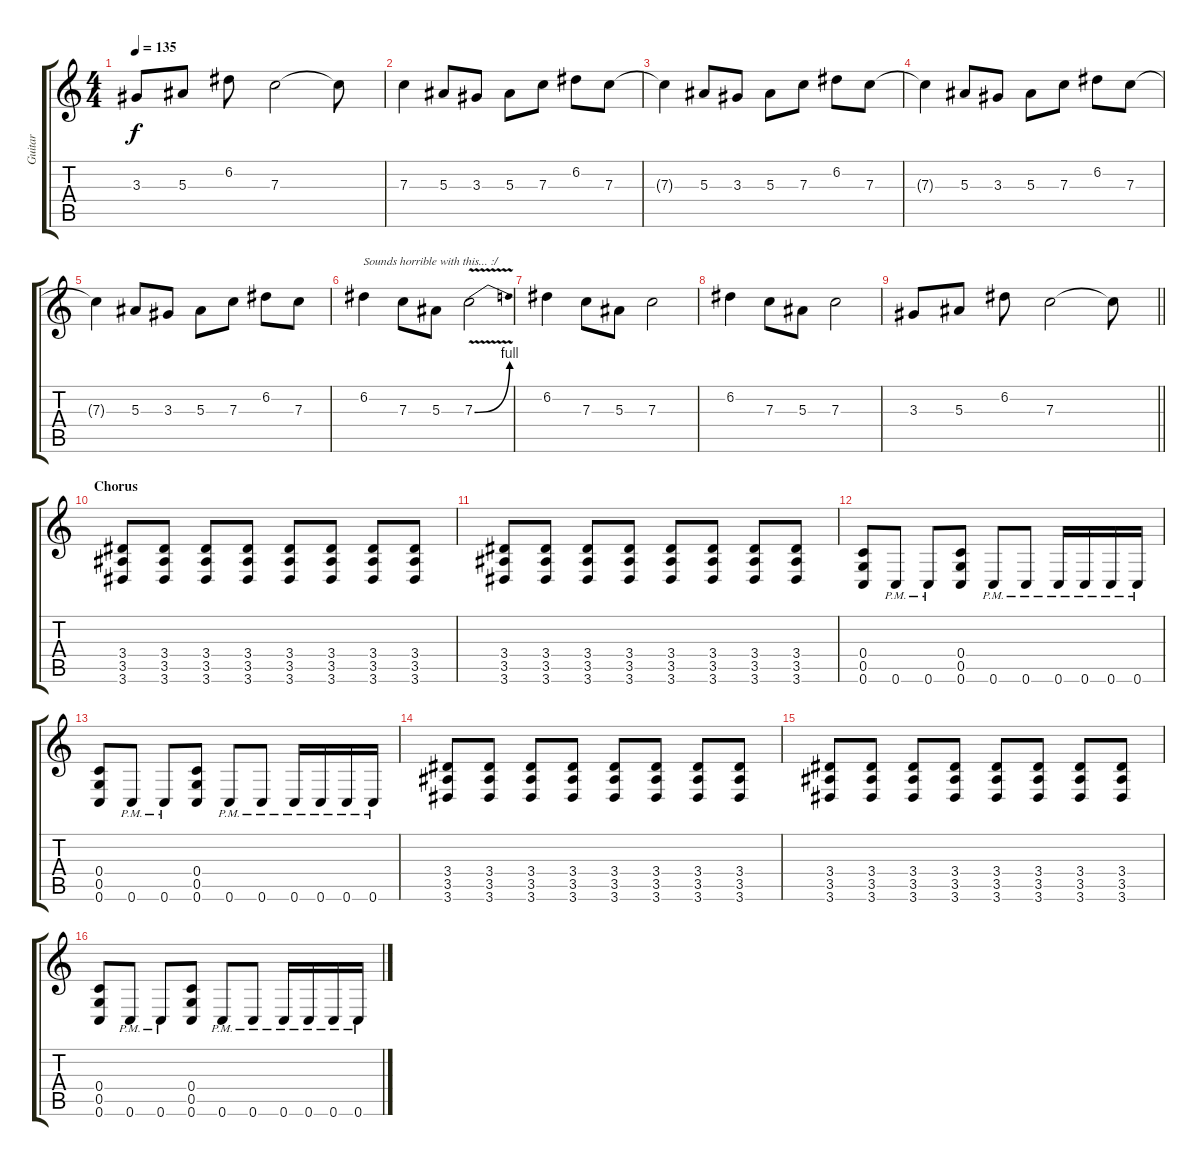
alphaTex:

\track ("Guitar" "Guitar") {instrument distortionguitar}
\staff {score tabs}
\tuning (D4 A3 F3 C3 G2 C2) {hide}
\ts (4 4)
\tempo 135
\clef g2
\ks c
3.3.8{dy f} 5.3.8 6.2.8 7.3.2 7.3{t}.8 |
7.3.4 5.3.8 3.3.8 5.3.8 7.3.8 6.2.8 7.3.8 |
7.3{t}.4 5.3.8 3.3.8 5.3.8 7.3.8 6.2.8 7.3.8 |
7.3{t}.4 5.3.8 3.3.8 5.3.8 7.3.8 6.2.8 7.3.8 |
7.3{t}.4 5.3.8 3.3.8 5.3.8 7.3.8 6.2.8 7.3.8 |
6.2.4{txt "Sounds horrible with this... :/ "} 7.3.8 5.3.8 7.3{be (bend 0 0 60 4) v}.2 |
6.2.4 7.3.8 5.3.8 7.3.2 |
6.2.4 7.3.8 5.3.8 7.3.2 |
\barLineRight lightlight
3.3.8 5.3.8 6.2.8 7.3.2 7.3{t}.8 |
\section ("" "Chorus")
(3.4 3.5 3.6).8 (3.4 3.5 3.6).8 (3.4 3.5 3.6).8 (3.4 3.5 3.6).8 (3.4 3.5 3.6).8 (3.4 3.5 3.6).8 (3.4 3.5 3.6).8 (3.4 3.5 3.6).8 |
(3.4 3.5 3.6).8 (3.4 3.5 3.6).8 (3.4 3.5 3.6).8 (3.4 3.5 3.6).8 (3.4 3.5 3.6).8 (3.4 3.5 3.6).8 (3.4 3.5 3.6).8 (3.4 3.5 3.6).8 |
(0.4 0.5 0.6).8 0.6{pm}.8 0.6{pm}.8 (0.4 0.5 0.6).8 0.6{pm}.8 0.6{pm}.8 0.6{pm}.16 0.6{pm}.16 0.6{pm}.16 0.6{pm}.16 |
(0.4 0.5 0.6).8 0.6{pm}.8 0.6{pm}.8 (0.4 0.5 0.6).8 0.6{pm}.8 0.6{pm}.8 0.6{pm}.16 0.6{pm}.16 0.6{pm}.16 0.6{pm}.16 |
(3.4 3.5 3.6).8 (3.4 3.5 3.6).8 (3.4 3.5 3.6).8 (3.4 3.5 3.6).8 (3.4 3.5 3.6).8 (3.4 3.5 3.6).8 (3.4 3.5 3.6).8 (3.4 3.5 3.6).8 |
(3.4 3.5 3.6).8 (3.4 3.5 3.6).8 (3.4 3.5 3.6).8 (3.4 3.5 3.6).8 (3.4 3.5 3.6).8 (3.4 3.5 3.6).8 (3.4 3.5 3.6).8 (3.4 3.5 3.6).8 |
(0.4 0.5 0.6).8 0.6{pm}.8 0.6{pm}.8 (0.4 0.5 0.6).8 0.6{pm}.8 0.6{pm}.8 0.6{pm}.16 0.6{pm}.16 0.6{pm}.16 0.6{pm}.16
